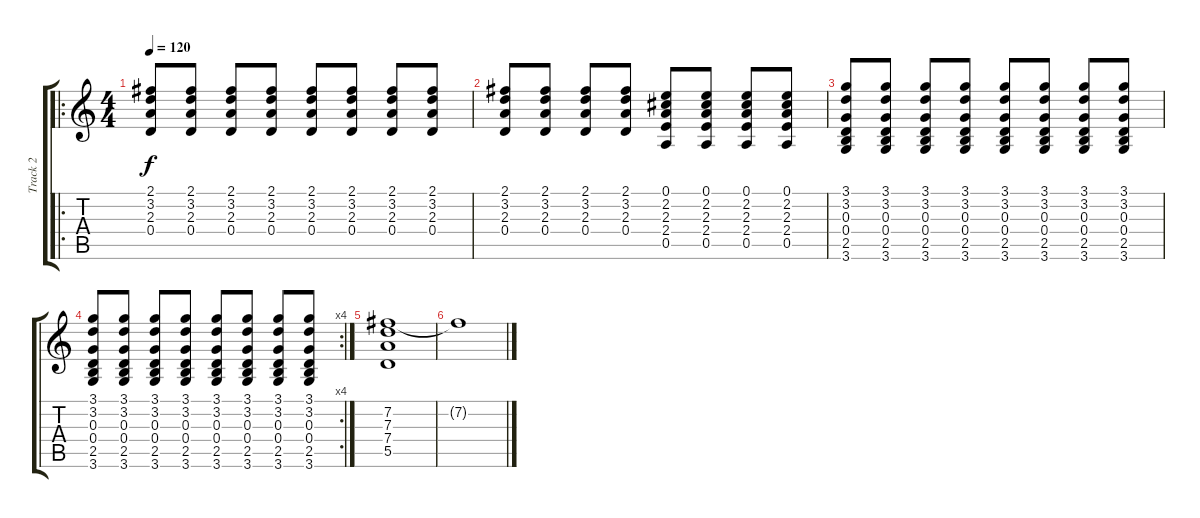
\track ("Track 2" "Track 2") {instrument overdrivenguitar}
\staff {score tabs}
\tuning (E4 B3 G3 D3 A2 E2) {hide}
\ro
\ts (4 4)
\tempo 120
\clef g2
\ks c
(2.1 3.2 2.3 0.4).8{dy f volume 12} (2.1 3.2 2.3 0.4).8 (2.1 3.2 2.3 0.4).8 (2.1 3.2 2.3 0.4).8 (2.1 3.2 2.3 0.4).8 (2.1 3.2 2.3 0.4).8 (2.1 3.2 2.3 0.4).8 (2.1 3.2 2.3 0.4).8 |
(2.1 3.2 2.3 0.4).8 (2.1 3.2 2.3 0.4).8 (2.1 3.2 2.3 0.4).8 (2.1 3.2 2.3 0.4).8 (0.1 2.2 2.3 2.4 0.5).8 (0.1 2.2 2.3 2.4 0.5).8 (0.1 2.2 2.3 2.4 0.5).8 (0.1 2.2 2.3 2.4 0.5).8 |
(3.1 3.2 0.3 0.4 2.5 3.6).8 (3.1 3.2 0.3 0.4 2.5 3.6).8 (3.1 3.2 0.3 0.4 2.5 3.6).8 (3.1 3.2 0.3 0.4 2.5 3.6).8 (3.1 3.2 0.3 0.4 2.5 3.6).8 (3.1 3.2 0.3 0.4 2.5 3.6).8 (3.1 3.2 0.3 0.4 2.5 3.6).8 (3.1 3.2 0.3 0.4 2.5 3.6).8 |
\rc 4
(3.1 3.2 0.3 0.4 2.5 3.6).8 (3.1 3.2 0.3 0.4 2.5 3.6).8 (3.1 3.2 0.3 0.4 2.5 3.6).8 (3.1 3.2 0.3 0.4 2.5 3.6).8 (3.1 3.2 0.3 0.4 2.5 3.6).8 (3.1 3.2 0.3 0.4 2.5 3.6).8 (3.1 3.2 0.3 0.4 2.5 3.6).8 (3.1 3.2 0.3 0.4 2.5 3.6).8 |
(7.2 7.3 7.4 5.5).1 |
7.2{t}.1
